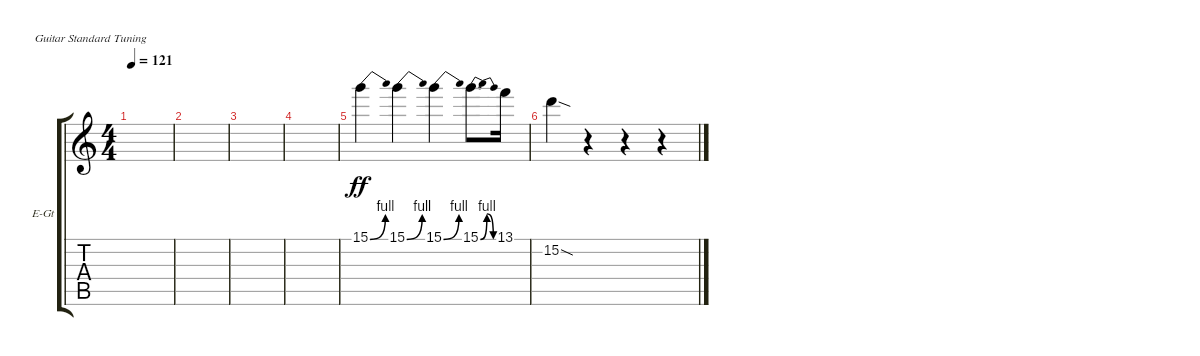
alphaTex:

\bracketExtendMode groupsimilarinstruments
\firstSystemTrackNameOrientation horizontal
\otherSystemsTrackNameOrientation horizontal
\track ("Solo Guitar" "E-Gt") {instrument distortionguitar}
\staff {score tabs}
\tuning (E4 B3 G3 D3 A2 E2)
\ts (4 4)
\tempo 121
\clef g2
\ks c
|
|
|
|
15.1{be (bend 0 0 15 4)}.4{dy ff} 15.1{be (bend 0 0 15 4)}.4 15.1{be (bend 0 0 15 4)}.4 15.1{be (bendrelease 0 0 10.2 4 43.199999999999996 4 52.8 0)}.8{d} 13.1.16 |
15.2{sod}.4 r.4 r.4 r.4
